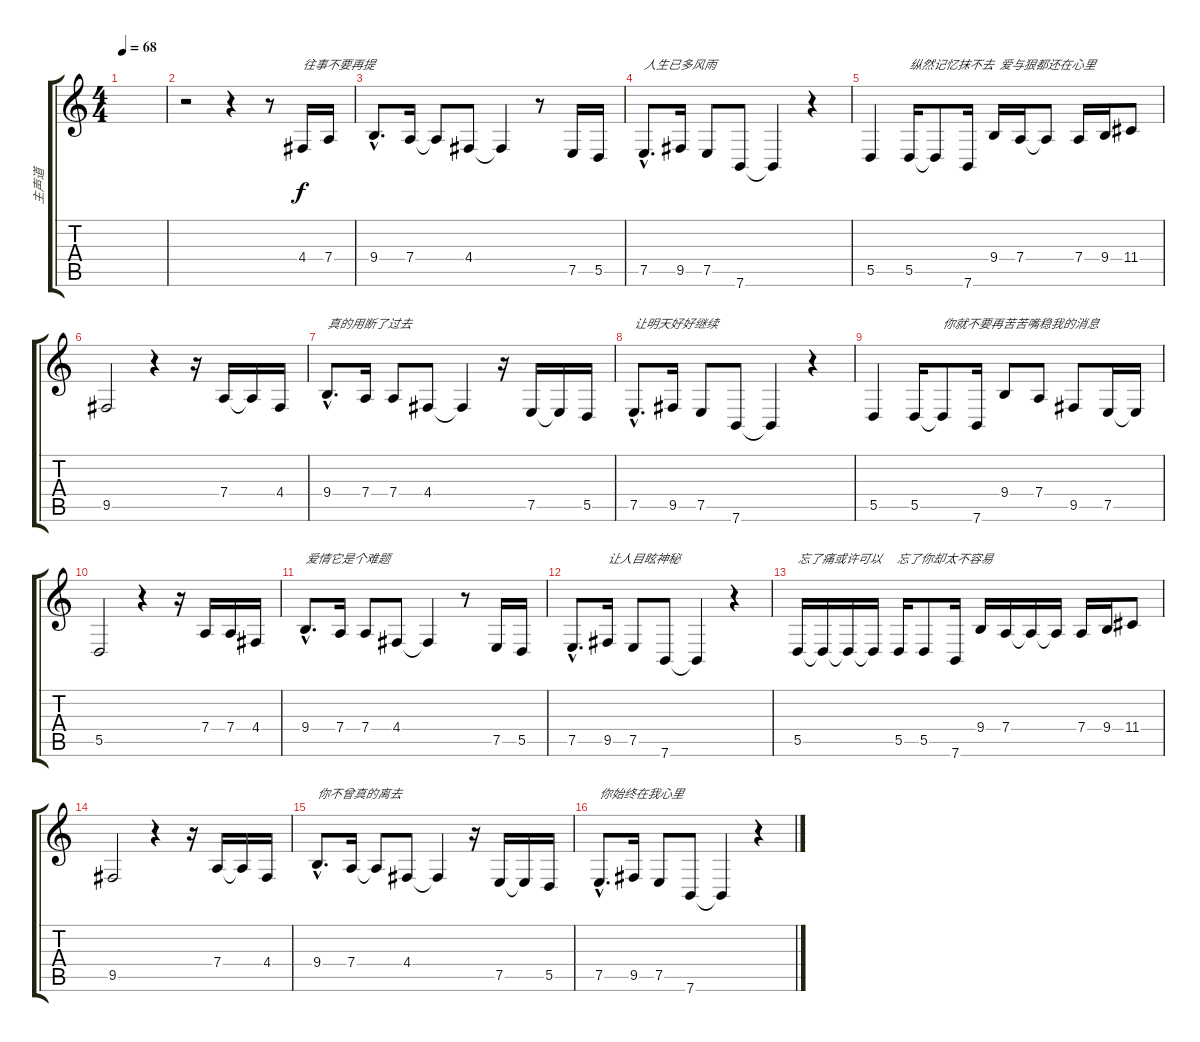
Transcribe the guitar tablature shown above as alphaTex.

\track ("主声道" "主声道") {instrument stringensemble2}
\staff {score tabs}
\tuning (E4 B3 G3 D3 A2 E2) {hide}
\ts (4 4)
\tempo 68
\clef g2
\ks c
|
r.2 r.4 r.8 4.4.16{txt "往事不要再提"} 7.4.16 |
9.4{hac}.8{d} 7.4.16 7.4{t}.8 4.4.8 4.4{t}.4 r.8 7.5.16 5.5.16 |
7.5{hac}.8{d txt "人生已多风雨"} 9.5.16 7.5.8 7.6.8 7.6{t}.4 r.4 |
5.5.4 5.5.16{txt "纵然记忆抹不去  爱与狠都还在心里"} 5.5{t}.8 7.6.16 9.4.16 7.4.16 7.4{t}.8 7.4.16 9.4.16 11.4.8 |
9.5.2 r.4 r.16 7.4.16 7.4{t}.16 4.4.16 |
9.4{hac}.8{d txt "真的用断了过去"} 7.4.16 7.4.8 4.4.8 4.4{t}.4 r.16 7.5.16 7.5{t}.16 5.5.16 |
7.5{hac}.8{d txt "让明天好好继续"} 9.5.16 7.5.8 7.6.8 7.6{t}.4 r.4 |
5.5.4 5.5.16 5.5{t}.8{txt "你就不要再苦苦嘴稳我的消息"} 7.6.16 9.4.8 7.4.8 9.5.8 7.5.16 7.5{t}.16 |
5.5.2 r.4 r.16 7.4.16 7.4.16 4.4.16 |
9.4{hac}.8{d txt "爱情它是个难题"} 7.4.16 7.4.8 4.4.8 4.4{t}.4 r.8 7.5.16 5.5.16 |
7.5{hac}.8{d} 9.5.16{txt "让人目眩神秘"} 7.5.8 7.6.8 7.6{t}.4 r.4 |
5.5.16{txt "忘了痛或许可以     忘了你却太不容易"} 5.5{t}.16 5.5{t}.16 5.5{t}.16 5.5.16 5.5.8 7.6.16 9.4.16 7.4.16 7.4{t}.16 7.4{t}.16 7.4.16 9.4.16 11.4.8 |
9.5.2 r.4 r.16 7.4.16 7.4{t}.16 4.4.16 |
9.4{hac}.8{d txt "你不曾真的离去"} 7.4.16 7.4{t}.8 4.4.8 4.4{t}.4 r.16 7.5.16 7.5{t}.16 5.5.16 |
7.5{hac}.8{d txt "你始终在我心里"} 9.5.16 7.5.8 7.6.8 7.6{t}.4 r.4
